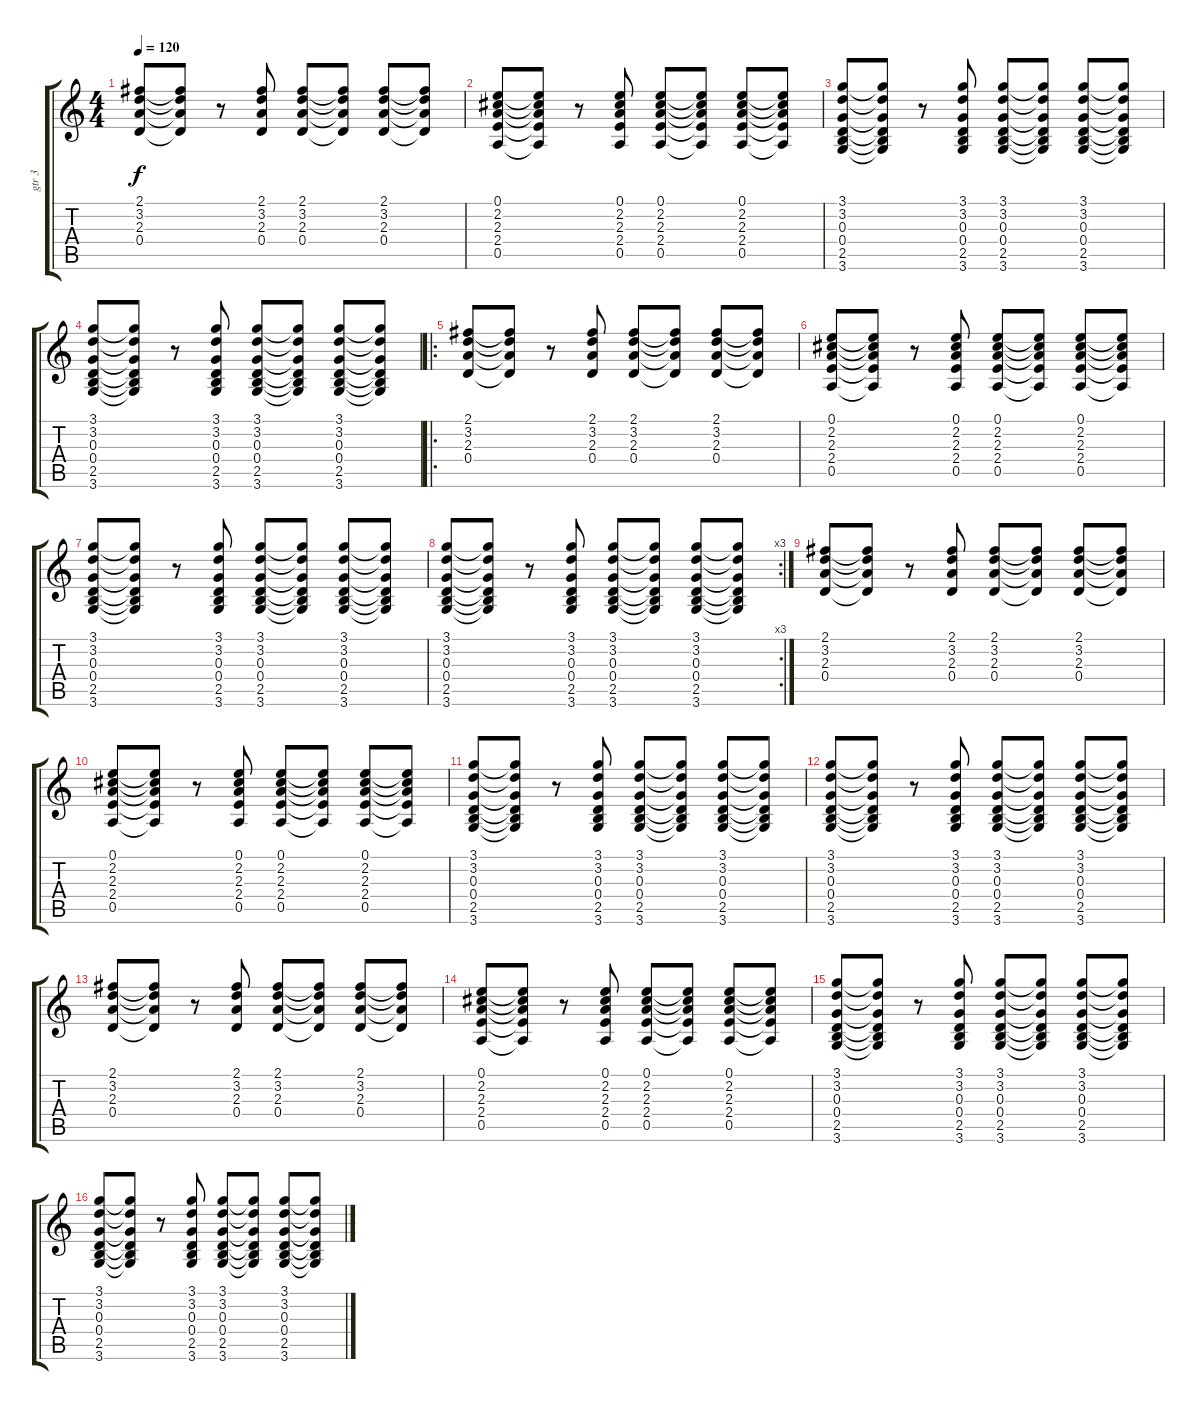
\track ("gtr 3" "gtr 3") {instrument acousticguitarsteel}
\staff {score tabs}
\tuning (E4 B3 G3 D3 A2 E2) {hide}
\ts (4 4)
\tempo 120
\clef g2
\ks c
(2.1 3.2 2.3 0.4).8{dy f} (2.1{t} 3.2{t} 2.3{t} 0.4{t}).8 r.8 (2.1 3.2 2.3 0.4).8 (2.1 3.2 2.3 0.4).8 (2.1{t} 3.2{t} 2.3{t} 0.4{t}).8 (2.1 3.2 2.3 0.4).8 (2.1{t} 3.2{t} 2.3{t} 0.4{t}).8 |
(0.1 2.2 2.3 2.4 0.5).8 (0.1{t} 2.2{t} 2.3{t} 2.4{t} 0.5{t}).8 r.8 (0.1 2.2 2.3 2.4 0.5).8 (0.1 2.2 2.3 2.4 0.5).8 (0.1{t} 2.2{t} 2.3{t} 2.4{t} 0.5{t}).8 (0.1 2.2 2.3 2.4 0.5).8 (0.1{t} 2.2{t} 2.3{t} 2.4{t} 0.5{t}).8 |
(3.1 3.2 0.3 0.4 2.5 3.6).8 (3.1{t} 3.2{t} 0.3{t} 0.4{t} 2.5{t} 3.6{t}).8 r.8 (3.1 3.2 0.3 0.4 2.5 3.6).8 (3.1 3.2 0.3 0.4 2.5 3.6).8 (3.1{t} 3.2{t} 0.3{t} 0.4{t} 2.5{t} 3.6{t}).8 (3.1 3.2 0.3 0.4 2.5 3.6).8 (3.1{t} 3.2{t} 0.3{t} 0.4{t} 2.5{t} 3.6{t}).8 |
(3.1 3.2 0.3 0.4 2.5 3.6).8 (3.1{t} 3.2{t} 0.3{t} 0.4{t} 2.5{t} 3.6{t}).8 r.8 (3.1 3.2 0.3 0.4 2.5 3.6).8 (3.1 3.2 0.3 0.4 2.5 3.6).8 (3.1{t} 3.2{t} 0.3{t} 0.4{t} 2.5{t} 3.6{t}).8 (3.1 3.2 0.3 0.4 2.5 3.6).8 (3.1{t} 3.2{t} 0.3{t} 0.4{t} 2.5{t} 3.6{t}).8 |
\ro
(2.1 3.2 2.3 0.4).8 (2.1{t} 3.2{t} 2.3{t} 0.4{t}).8 r.8 (2.1 3.2 2.3 0.4).8 (2.1 3.2 2.3 0.4).8 (2.1{t} 3.2{t} 2.3{t} 0.4{t}).8 (2.1 3.2 2.3 0.4).8 (2.1{t} 3.2{t} 2.3{t} 0.4{t}).8 |
(0.1 2.2 2.3 2.4 0.5).8 (0.1{t} 2.2{t} 2.3{t} 2.4{t} 0.5{t}).8 r.8 (0.1 2.2 2.3 2.4 0.5).8 (0.1 2.2 2.3 2.4 0.5).8 (0.1{t} 2.2{t} 2.3{t} 2.4{t} 0.5{t}).8 (0.1 2.2 2.3 2.4 0.5).8 (0.1{t} 2.2{t} 2.3{t} 2.4{t} 0.5{t}).8 |
(3.1 3.2 0.3 0.4 2.5 3.6).8 (3.1{t} 3.2{t} 0.3{t} 0.4{t} 2.5{t} 3.6{t}).8 r.8 (3.1 3.2 0.3 0.4 2.5 3.6).8 (3.1 3.2 0.3 0.4 2.5 3.6).8 (3.1{t} 3.2{t} 0.3{t} 0.4{t} 2.5{t} 3.6{t}).8 (3.1 3.2 0.3 0.4 2.5 3.6).8 (3.1{t} 3.2{t} 0.3{t} 0.4{t} 2.5{t} 3.6{t}).8 |
\rc 3
(3.1 3.2 0.3 0.4 2.5 3.6).8 (3.1{t} 3.2{t} 0.3{t} 0.4{t} 2.5{t} 3.6{t}).8 r.8 (3.1 3.2 0.3 0.4 2.5 3.6).8 (3.1 3.2 0.3 0.4 2.5 3.6).8 (3.1{t} 3.2{t} 0.3{t} 0.4{t} 2.5{t} 3.6{t}).8 (3.1 3.2 0.3 0.4 2.5 3.6).8 (3.1{t} 3.2{t} 0.3{t} 0.4{t} 2.5{t} 3.6{t}).8 |
(2.1 3.2 2.3 0.4).8 (2.1{t} 3.2{t} 2.3{t} 0.4{t}).8 r.8 (2.1 3.2 2.3 0.4).8 (2.1 3.2 2.3 0.4).8 (2.1{t} 3.2{t} 2.3{t} 0.4{t}).8 (2.1 3.2 2.3 0.4).8 (2.1{t} 3.2{t} 2.3{t} 0.4{t}).8 |
(0.1 2.2 2.3 2.4 0.5).8 (0.1{t} 2.2{t} 2.3{t} 2.4{t} 0.5{t}).8 r.8 (0.1 2.2 2.3 2.4 0.5).8 (0.1 2.2 2.3 2.4 0.5).8 (0.1{t} 2.2{t} 2.3{t} 2.4{t} 0.5{t}).8 (0.1 2.2 2.3 2.4 0.5).8 (0.1{t} 2.2{t} 2.3{t} 2.4{t} 0.5{t}).8 |
(3.1 3.2 0.3 0.4 2.5 3.6).8 (3.1{t} 3.2{t} 0.3{t} 0.4{t} 2.5{t} 3.6{t}).8 r.8 (3.1 3.2 0.3 0.4 2.5 3.6).8 (3.1 3.2 0.3 0.4 2.5 3.6).8 (3.1{t} 3.2{t} 0.3{t} 0.4{t} 2.5{t} 3.6{t}).8 (3.1 3.2 0.3 0.4 2.5 3.6).8 (3.1{t} 3.2{t} 0.3{t} 0.4{t} 2.5{t} 3.6{t}).8 |
(3.1 3.2 0.3 0.4 2.5 3.6).8 (3.1{t} 3.2{t} 0.3{t} 0.4{t} 2.5{t} 3.6{t}).8 r.8 (3.1 3.2 0.3 0.4 2.5 3.6).8 (3.1 3.2 0.3 0.4 2.5 3.6).8 (3.1{t} 3.2{t} 0.3{t} 0.4{t} 2.5{t} 3.6{t}).8 (3.1 3.2 0.3 0.4 2.5 3.6).8 (3.1{t} 3.2{t} 0.3{t} 0.4{t} 2.5{t} 3.6{t}).8 |
(2.1 3.2 2.3 0.4).8 (2.1{t} 3.2{t} 2.3{t} 0.4{t}).8 r.8 (2.1 3.2 2.3 0.4).8 (2.1 3.2 2.3 0.4).8 (2.1{t} 3.2{t} 2.3{t} 0.4{t}).8 (2.1 3.2 2.3 0.4).8 (2.1{t} 3.2{t} 2.3{t} 0.4{t}).8 |
(0.1 2.2 2.3 2.4 0.5).8 (0.1{t} 2.2{t} 2.3{t} 2.4{t} 0.5{t}).8 r.8 (0.1 2.2 2.3 2.4 0.5).8 (0.1 2.2 2.3 2.4 0.5).8 (0.1{t} 2.2{t} 2.3{t} 2.4{t} 0.5{t}).8 (0.1 2.2 2.3 2.4 0.5).8 (0.1{t} 2.2{t} 2.3{t} 2.4{t} 0.5{t}).8 |
(3.1 3.2 0.3 0.4 2.5 3.6).8 (3.1{t} 3.2{t} 0.3{t} 0.4{t} 2.5{t} 3.6{t}).8 r.8 (3.1 3.2 0.3 0.4 2.5 3.6).8 (3.1 3.2 0.3 0.4 2.5 3.6).8 (3.1{t} 3.2{t} 0.3{t} 0.4{t} 2.5{t} 3.6{t}).8 (3.1 3.2 0.3 0.4 2.5 3.6).8 (3.1{t} 3.2{t} 0.3{t} 0.4{t} 2.5{t} 3.6{t}).8 |
(3.1 3.2 0.3 0.4 2.5 3.6).8 (3.1{t} 3.2{t} 0.3{t} 0.4{t} 2.5{t} 3.6{t}).8 r.8 (3.1 3.2 0.3 0.4 2.5 3.6).8 (3.1 3.2 0.3 0.4 2.5 3.6).8 (3.1{t} 3.2{t} 0.3{t} 0.4{t} 2.5{t} 3.6{t}).8 (3.1 3.2 0.3 0.4 2.5 3.6).8 (3.1{t} 3.2{t} 0.3{t} 0.4{t} 2.5{t} 3.6{t}).8
